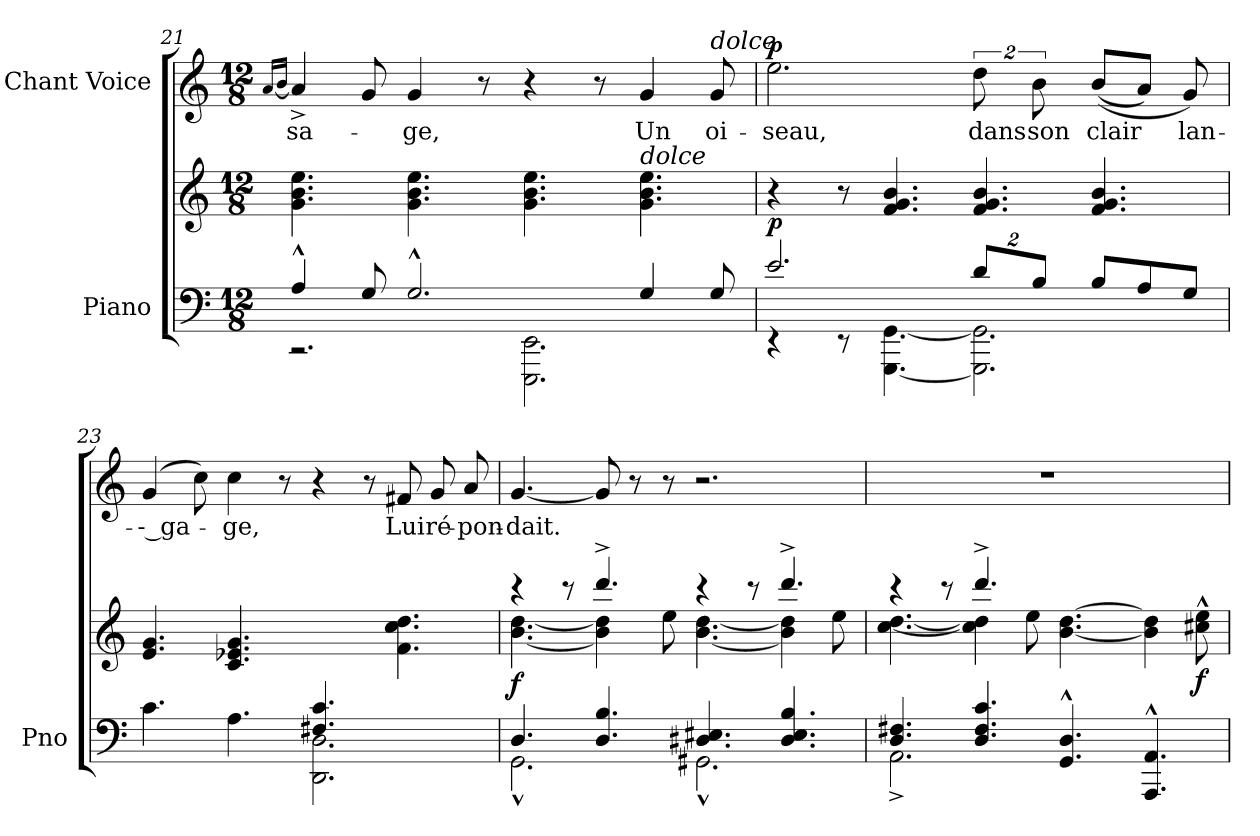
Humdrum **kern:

**kern	**kern	**dynam	**kern	**text	**dynam
*part2	*part2	*part2	*part1	*part1	*part1
*staff3	*staff2	*staff2/3	*staff1	*staff1	*staff1
*I"Piano	*	*	*I"Chant Voice	*	*
*I'Pno	*	*	*	*	*
*clefF4	*clefG2	*	*clefG2	*	*
*k[]	*k[]	*	*k[]	*	*
*M12/8	*M12/8	*	*M12/8	*	*
=21	=21	=21	=21	=21	=21
.	.	.	[16qa/LL	.	.
.	.	.	16qb/JJ	.	.
*^	*	*	*	*	*
4A^^/	2.r	4.g\ 4.b\ 4.ee\	.	4a^>/]	-sa-	.
8G/	.	.	.	8g/	.	.
2.G^^/	.	4.g\ 4.b\ 4.ee\	.	4g/	-ge,	.
.	.	.	.	8r	.	.
.	2.EEE\ 2.EE\	4.g\ 4.b\ 4.ee\	.	4r	.	.
.	.	.	.	8r	.	.
!	!	!LO:TX:i:t=dolce	!	!	!	!
4G/	.	4.g\ 4.b\ 4.ee\	.	4g/	Un	.
!	!	!	!	!LO:TX:i:t=dolce	!	!
8G/	.	.	.	8g/	oi-	.
=22	=22	=22	=22	=22	=22	=22
!	!	!	!LO:DY:b	!	!	!LO:DY:a
2.e/	4r	4r	p	2.ee\	-seau,	p
.	8r	8r	.	.	.	.
.	[4.GGG\ [4.GG\	4.f/ 4.g/ 4.b/	.	.	.	.
16%3d/L	2.GGG\] 2.GG\]	4.f/ 4.g/ 4.b/	.	16%3dd\	dans	.
16%3B/J	.	.	.	16%3b\	son	.
8B/L	.	4.f/ 4.g/ 4.b/	.	((>8b/L	clair	.
8A/	.	.	.	8a/J)	.	.
8G/J	.	.	.	8g/)	lan-	.
=23	=23	=23	=23	=23	=23	=23
2.ryy	4.c\	4.e/ 4.g/	.	(4g/	-- ga-	.
.	.	.	.	8cc\)	.	.
.	4.A\	4.c/ 4.e-X/ 4.g/	.	4cc\	-ge,	.
.	.	.	.	8r	.	.
(>4.F#X/ 4.c/	2.DD\ 2.D\	4.ryy	.	4r	.	.
.	.	.	.	8r	.	.
4.ryy	.	4.f\ 4.cc\ 4.dd\)	.	8f#X/	Lui	.
.	.	.	.	8g/	ré-	.
.	.	.	.	8a/	-pon-	.
=24	=24	=24	=24	=24	=24	=24
*	*	*^	*	*	*	*
!	!	!	!	!LO:DY:b	!	!	!
4.D/	2.GG^^\	4r	[4.b\ [4.dd\	f	[4.g/	-dait.	.
.	.	8r	.	.	.	.	.
4.D/ 4.B/	.	4.ddd^/	4b\] 4dd\]	.	8g/]	.	.
.	.	.	.	.	8r	.	.
.	.	.	8ee\	.	8r	.	.
4.D#X/ 4.E#X/	2.GG#X^^\	4r	[4.b\ [4.dd\	.	2.r	.	.
.	.	8r	.	.	.	.	.
4.D#/ 4.E#/ 4.B/	.	4.ddd^/	4b\] 4dd\]	.	.	.	.
.	.	.	8ee\	.	.	.	.
=25	=25	=25	=25	=25	=25	=25	=25
4.D/ 4.F#X/	2.AA^\	4r	[4.cc\ [4.dd\	.	1.r	.	.
.	.	8r	.	.	.	.	.
4.D/ 4.F#/ 4.c/	.	4.ddd^/	4cc\] 4dd\]	.	.	.	.
.	.	.	8ee\	.	.	.	.
4.GG/^^ 4.D/^^	2.ryy	4ryy	[4.b\ [4.dd\	.	.	.	.
.	.	8ryy	.	.	.	.	.
4.AAA/^^ 4.AA/^^	.	4.ryy	4b\] 4dd\]	.	.	.	.
!	!	!	!	!LO:DY:b	!	!	!
.	.	.	8cc#X\^^ 8ee\^^	f	.	.	.
*v	*v	*	*	*	*	*	*
*	*v	*v	*	*	*	*
=	=	=	=	=	=
*-	*-	*-	*-	*-	*-
